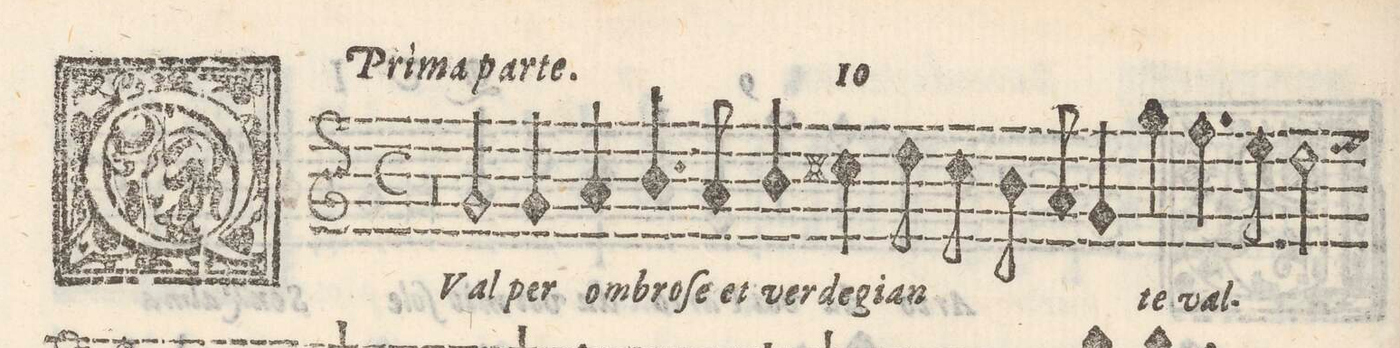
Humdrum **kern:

**kern	**text
*I"QUINTO	*
*clefG2	*
*k[]	*
*met(C)	*
*M4/4	*
1r	.
=2-	=2-
1r	.
=3-	=3-
2g/	QVal
4g/	per
4a/	om-
=4-	=4-
4.b/	-broſe
8a/	et
4b/	ver-
4cc#X\	-de-
=5-	=5-
8dd\	-gian
8ccny\	.
8b\	.
8a/	.
4g/	.
4gg\	te
=6-	=6-
4.ff\	val-
8ee\	.
2dd\	.
*-	*-
